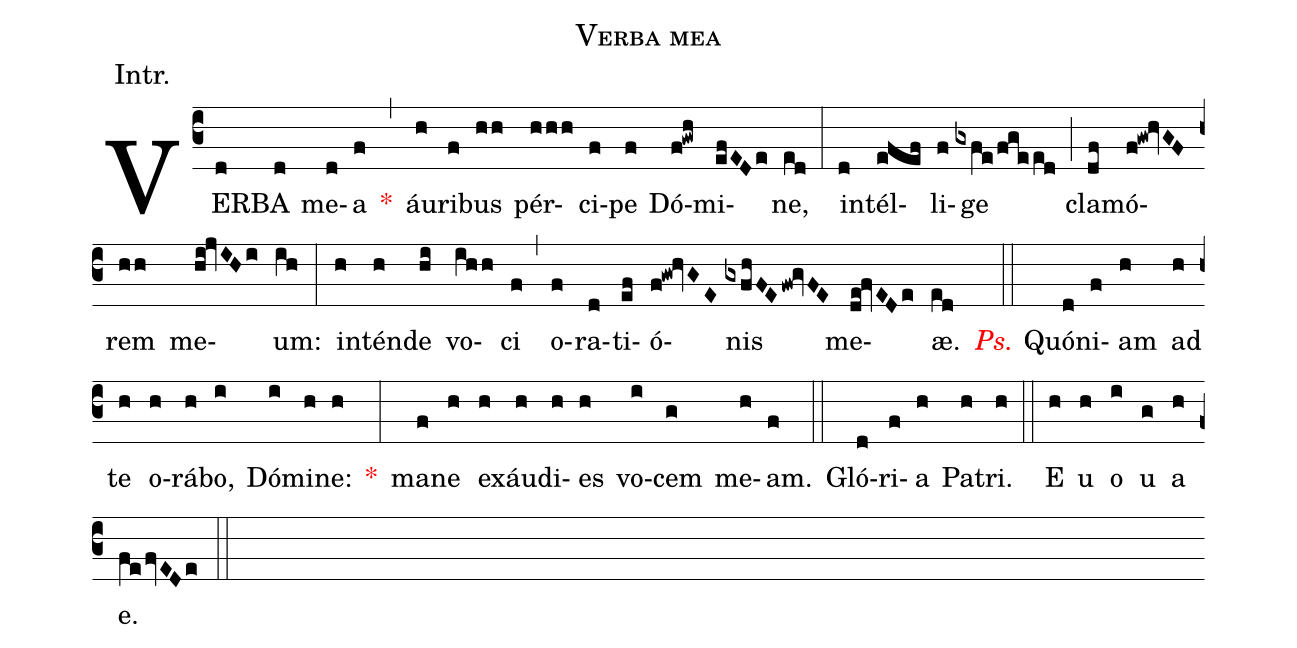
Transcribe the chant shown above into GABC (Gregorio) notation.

name:Verba mea;
annotation:Intr.;
mode:V.;
office-part:Introit;
%%
(c3) VER(d)BA(d) me(d)a(f) <v>\red{*}</v>(,) áu(h)ri(f)bus(hh) pér(hhh)ci(f)pe(f) Dó(f!gwh)mi(efEDe)ne,(ed) (:) in(d)tél(efef)li(f)ge(gxfe/fgeed) (;) cla(df)mó(f!gw!hvGF)rem(hh) me(hi!jvIHi)um:(ih) (:) in(h)tén(h)de(hi) vo(ihh)ci(f) (,) o(f)ra(d)ti(ef)ó(f!gw!hvGE)nis(gxfhFEfw!gvFE) me(de!fvEDe)æ.(ed) (::) <v>\redit{Ps.}</v> Quó(d)ni(f)am(h) ad(h) te(h) o(h)rá(h)bo,(i) Dó(i)mi(h)ne:(h) <v>\red{*}</v>(:) ma(f)ne(h) ex(h)áu(h)di(h)es(h) vo(i)cem(g) me(h)am.(f) (::) Gló(d)ri(f)a(h) Pa(h)tri.(h) (::) E(h) u(h) o(i) u(g) a(h) e.(fefvEDe) (::)
